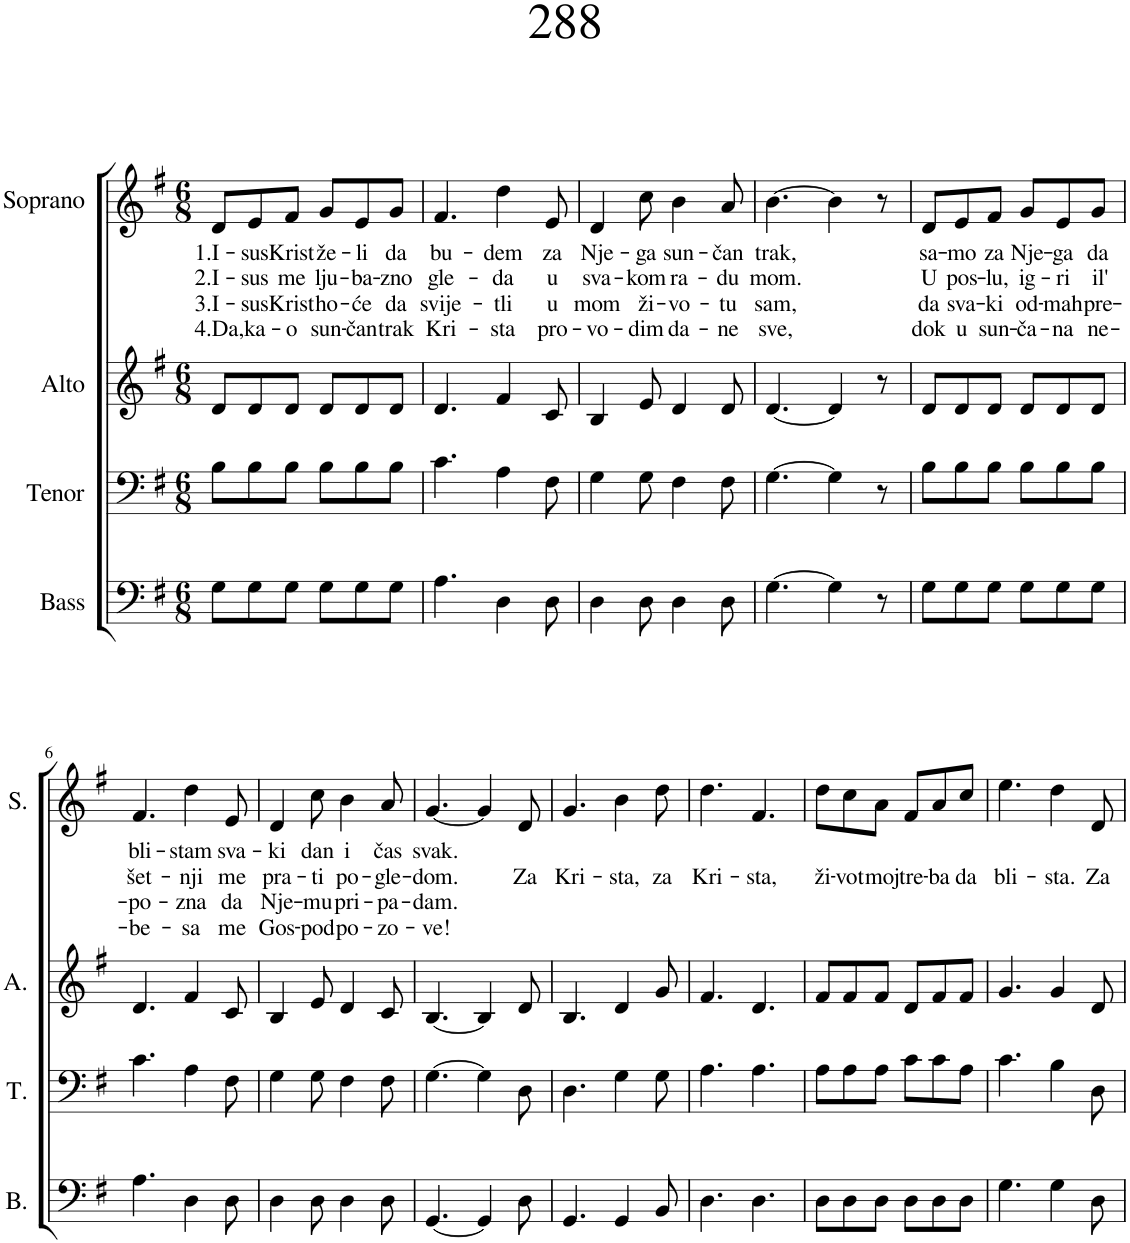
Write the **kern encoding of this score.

**kern	**kern	**kern	**kern	**text	**text	**text	**text
*part4	*part3	*part2	*part1	*part1	*part1	*part1	*part1
*staff4	*staff3	*staff2	*staff1	*staff1	*staff1	*staff1	*staff1
*I"Bass	*I"Tenor	*I"Alto	*I"Soprano	*	*	*	*
*I'B.	*I'T.	*I'A.	*I'S.	*	*	*	*
*clefF4	*clefF4	*clefG2	*clefG2	*	*	*	*
*k[f#]	*k[f#]	*k[f#]	*k[f#]	*	*	*	*
*M6/8	*M6/8	*M6/8	*M6/8	*	*	*	*
=1	=1	=1	=1	=1	=1	=1	=1
!	!	!	!	!LO:LY:b	!LO:LY:b	!LO:LY:b	!LO:LY:b
8G\L	8B\L	8d/L	8d/L	1.I-	2.I-	3.I-	4.Da,
!	!	!	!	!LO:LY:b	!LO:LY:b	!LO:LY:b	!LO:LY:b
8G\	8B\	8d/	8e/	-sus	-sus	-sus	ka-
!	!	!	!	!LO:LY:b	!LO:LY:b	!LO:LY:b	!LO:LY:b
8G\J	8B\J	8d/J	8f#/J	Krist	me	Krist	-o
!	!	!	!	!LO:LY:b	!LO:LY:b	!LO:LY:b	!LO:LY:b
8G\L	8B\L	8d/L	8g/L	že-	lju-	ho-	sun-
!	!	!	!	!LO:LY:b	!LO:LY:b	!LO:LY:b	!LO:LY:b
8G\	8B\	8d/	8e/	-li	-ba-	-će	-čan
!	!	!	!	!LO:LY:b	!LO:LY:b	!LO:LY:b	!LO:LY:b
8G\J	8B\J	8d/J	8g/J	da	-zno	da	trak
=2	=2	=2	=2	=2	=2	=2	=2
!	!	!	!	!LO:LY:b	!LO:LY:b	!LO:LY:b	!LO:LY:b
4.A\	4.c\	4.d/	4.f#/	bu-	gle-	svije-	Kri-
!	!	!	!	!LO:LY:b	!LO:LY:b	!LO:LY:b	!LO:LY:b
4D\	4A\	4f#/	4dd\	-dem	-da	-tli	-sta
!	!	!	!	!LO:LY:b	!LO:LY:b	!LO:LY:b	!LO:LY:b
8D\	8F#\	8c/	8e/	za	u	u	pro-
=3	=3	=3	=3	=3	=3	=3	=3
!	!	!	!	!LO:LY:b	!LO:LY:b	!LO:LY:b	!LO:LY:b
4D\	4G\	4B/	4d/	Nje-	sva-	mom	-vo-
!	!	!	!	!LO:LY:b	!LO:LY:b	!LO:LY:b	!LO:LY:b
8D\	8G\	8e/	8cc\	-ga	-kom	ži-	-dim
!	!	!	!	!LO:LY:b	!LO:LY:b	!LO:LY:b	!LO:LY:b
4D\	4F#\	4d/	4b\	sun-	ra-	-vo-	da-
!	!	!	!	!LO:LY:b	!LO:LY:b	!LO:LY:b	!LO:LY:b
8D\	8F#\	8d/	8a/	-čan	-du	-tu	-ne
=4	=4	=4	=4	=4	=4	=4	=4
!	!	!	!	!LO:LY:b	!LO:LY:b	!LO:LY:b	!LO:LY:b
[4.G\	[4.G\	[4.d/	[4.b\	trak,	mom.	sam,	sve,
4G\]	4G\]	4d/]	4b\]	.	.	.	.
8r	8r	8r	8r	.	.	.	.
=5	=5	=5	=5	=5	=5	=5	=5
!	!	!	!	!LO:LY:b	!LO:LY:b	!LO:LY:b	!LO:LY:b
8G\L	8B\L	8d/L	8d/L	sa-	U	da	dok
!	!	!	!	!LO:LY:b	!LO:LY:b	!LO:LY:b	!LO:LY:b
8G\	8B\	8d/	8e/	-mo	pos-	sva-	u
!	!	!	!	!LO:LY:b	!LO:LY:b	!LO:LY:b	!LO:LY:b
8G\J	8B\J	8d/J	8f#/J	za	-lu,	-ki	sun-
!	!	!	!	!LO:LY:b	!LO:LY:b	!LO:LY:b	!LO:LY:b
8G\L	8B\L	8d/L	8g/L	Nje-	ig-	od-	-ča-
!	!	!	!	!LO:LY:b	!LO:LY:b	!LO:LY:b	!LO:LY:b
8G\	8B\	8d/	8e/	-ga	-ri	-mah	-na
!	!	!	!	!LO:LY:b	!LO:LY:b	!LO:LY:b	!LO:LY:b
8G\J	8B\J	8d/J	8g/J	da	il'	pre-	ne-
!!LO:LB:g=z
=6	=6	=6	=6	=6	=6	=6	=6
!	!	!	!	!LO:LY:b	!LO:LY:b	!LO:LY:b	!LO:LY:b
4.A\	4.c\	4.d/	4.f#/	bli-	šet-	-po-	-be-
!	!	!	!	!LO:LY:b	!LO:LY:b	!LO:LY:b	!LO:LY:b
4D\	4A\	4f#/	4dd\	-stam	-nji	-zna	-sa
!	!	!	!	!LO:LY:b	!LO:LY:b	!LO:LY:b	!LO:LY:b
8D\	8F#\	8c/	8e/	sva-	me	da	me
=7	=7	=7	=7	=7	=7	=7	=7
!	!	!	!	!LO:LY:b	!LO:LY:b	!LO:LY:b	!LO:LY:b
4D\	4G\	4B/	4d/	-ki	pra-	Nje-	Gos-
!	!	!	!	!LO:LY:b	!LO:LY:b	!LO:LY:b	!LO:LY:b
8D\	8G\	8e/	8cc\	dan	-ti	-mu	-pod
!	!	!	!	!LO:LY:b	!LO:LY:b	!LO:LY:b	!LO:LY:b
4D\	4F#\	4d/	4b\	i	po-	pri-	po-
!	!	!	!	!LO:LY:b	!LO:LY:b	!LO:LY:b	!LO:LY:b
8D\	8F#\	8c/	8a/	čas	-gle-	-pa-	-zo-
=8	=8	=8	=8	=8	=8	=8	=8
!	!	!	!	!LO:LY:b	!LO:LY:b	!LO:LY:b	!LO:LY:b
[4.GG/	[4.G\	[4.B/	[4.g/	svak.	-dom.	-dam.	-ve!
4GG/]	4G\]	4B/]	4g/]	.	.	.	.
!	!	!	!	!	!LO:LY:b	!	!
8D\	8D\	8d/	8d/	.	Za	.	.
=9	=9	=9	=9	=9	=9	=9	=9
!	!	!	!	!	!LO:LY:b	!	!
4.GG/	4.D\	4.B/	4.g/	.	Kri-	.	.
!	!	!	!	!	!LO:LY:b	!	!
4GG/	4G\	4d/	4b\	.	-sta,	.	.
!	!	!	!	!	!LO:LY:b	!	!
8BB/	8G\	8g/	8dd\	.	za	.	.
=10	=10	=10	=10	=10	=10	=10	=10
!	!	!	!	!	!LO:LY:b	!	!
4.D\	4.A\	4.f#/	4.dd\	.	Kri-	.	.
!	!	!	!	!	!LO:LY:b	!	!
4.D\	4.A\	4.d/	4.f#/	.	-sta,	.	.
=11	=11	=11	=11	=11	=11	=11	=11
!	!	!	!	!	!LO:LY:b	!	!
8D\L	8A\L	8f#/L	8dd\L	.	ži-	.	.
!	!	!	!	!	!LO:LY:b	!	!
8D\	8A\	8f#/	8cc\	.	-vot	.	.
!	!	!	!	!	!LO:LY:b	!	!
8D\J	8A\J	8f#/J	8a\J	.	moj	.	.
!	!	!	!	!	!LO:LY:b	!	!
8D\L	8c\L	8d/L	8f#/L	.	tre-	.	.
!	!	!	!	!	!LO:LY:b	!	!
8D\	8c\	8f#/	8a/	.	-ba	.	.
!	!	!	!	!	!LO:LY:b	!	!
8D\J	8A\J	8f#/J	8cc/J	.	da	.	.
=12	=12	=12	=12	=12	=12	=12	=12
!	!	!	!	!	!LO:LY:b	!	!
4.G\	4.c\	4.g/	4.ee\	.	bli-	.	.
!	!	!	!	!	!LO:LY:b	!	!
4G\	4B\	4g/	4dd\	.	-sta.	.	.
!	!	!	!	!	!LO:LY:b	!	!
8D\	8D\	8d/	8d/	.	Za	.	.
=	=	=	=	=	=	=	=
*-	*-	*-	*-	*-	*-	*-	*-
